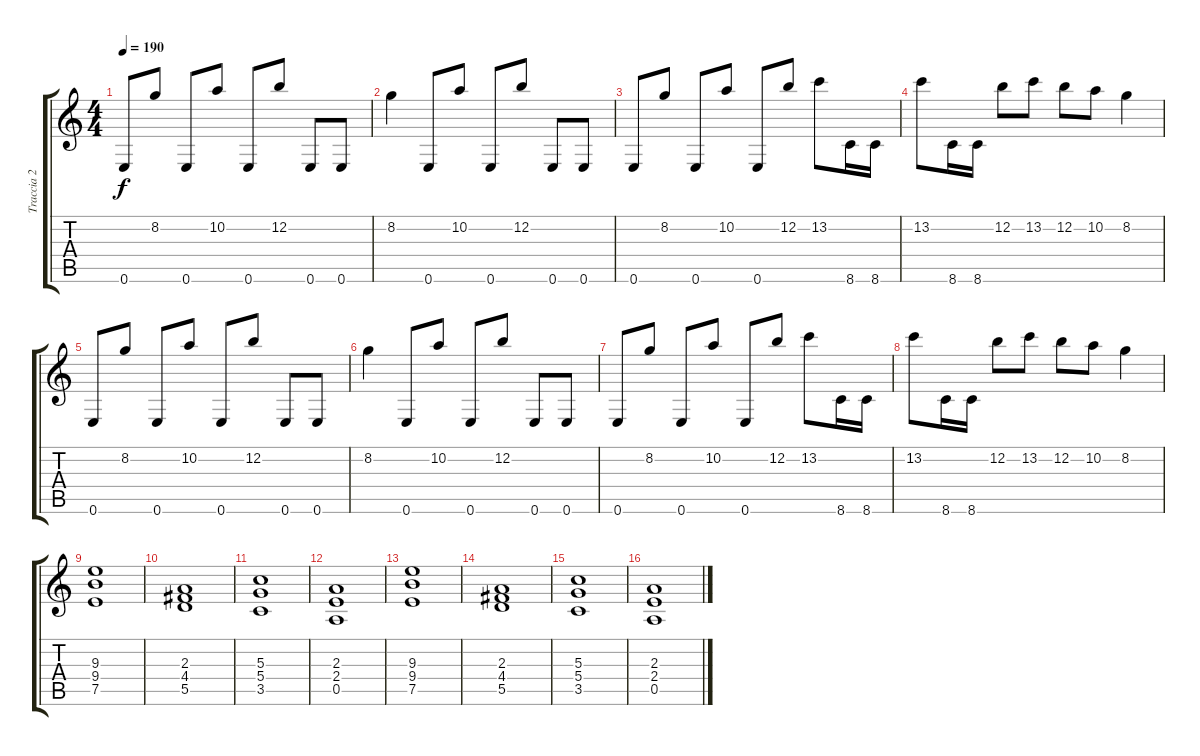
\track ("Traccia 2" "Traccia 2") {instrument distortionguitar}
\staff {score tabs}
\tuning (E4 B3 G3 D3 A2 E2) {hide}
\ts (4 4)
\tempo 190
\clef g2
\ks c
0.6.8{dy f} 8.2.8 0.6.8 10.2.8 0.6.8 12.2.8 0.6.8 0.6.8 |
8.2.4 0.6.8 10.2.8 0.6.8 12.2.8 0.6.8 0.6.8 |
0.6.8 8.2.8 0.6.8 10.2.8 0.6.8 12.2.8 13.2.8 8.6.16 8.6.16 |
13.2.8 8.6.16 8.6.16 12.2.8 13.2.8 12.2.8 10.2.8 8.2.4 |
0.6.8 8.2.8 0.6.8 10.2.8 0.6.8 12.2.8 0.6.8 0.6.8 |
8.2.4 0.6.8 10.2.8 0.6.8 12.2.8 0.6.8 0.6.8 |
0.6.8 8.2.8 0.6.8 10.2.8 0.6.8 12.2.8 13.2.8 8.6.16 8.6.16 |
13.2.8 8.6.16 8.6.16 12.2.8 13.2.8 12.2.8 10.2.8 8.2.4 |
(9.3 9.4 7.5).1 |
(2.3 4.4 5.5).1 |
(5.3 5.4 3.5).1 |
(2.3 2.4 0.5).1 |
(9.3 9.4 7.5).1 |
(2.3 4.4 5.5).1 |
(5.3 5.4 3.5).1 |
(2.3 2.4 0.5).1
